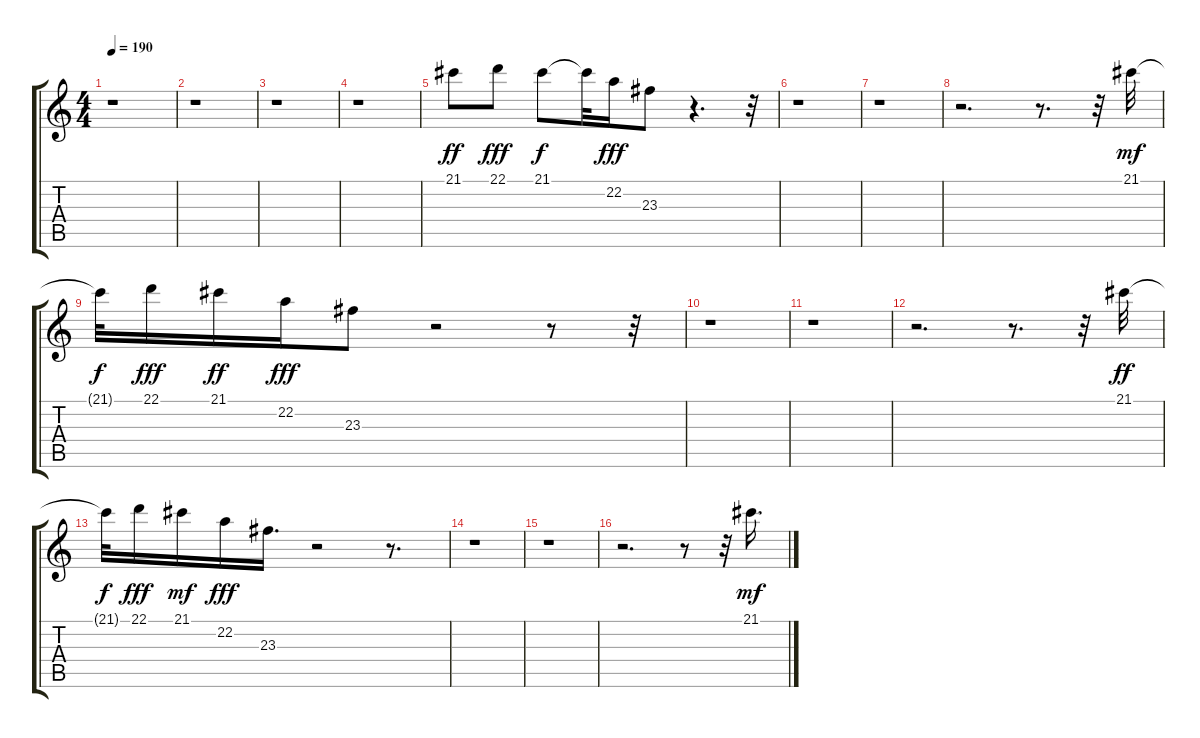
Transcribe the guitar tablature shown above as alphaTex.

\track "" {instrument blownbottle}
\staff {score tabs}
\tuning (E4 B3 G3 D3 A2 E2) {hide}
\ts (4 4)
\tempo 190
\clef g2
\ks c
r.1{dy fff} |
r.1 |
r.1 |
r.1 |
21.1.8{dy ff} 22.1.8{dy fff} 21.1.8{dy f} 21.1{t}.32 22.2.16{dy fff} 23.3.8 r.4{d} r.32 |
r.1 |
r.1 |
r.2{d} r.8{d} r.32 21.1.32{dy mf} |
21.1{t}.32{dy f} 22.1.16{dy fff} 21.1.16{dy ff} 22.2.16{dy fff} 23.3.8 r.2 r.8 r.32 |
r.1 |
r.1 |
r.2{d} r.8{d} r.32 21.1.32{dy ff} |
21.1{t}.32{dy f} 22.1.16{dy fff} 21.1.16{dy mf} 22.2.16{dy fff} 23.3.16{d} r.2 r.8{d} |
r.1 |
r.1 |
r.2{d} r.8 r.32 21.1.16{d dy mf}
